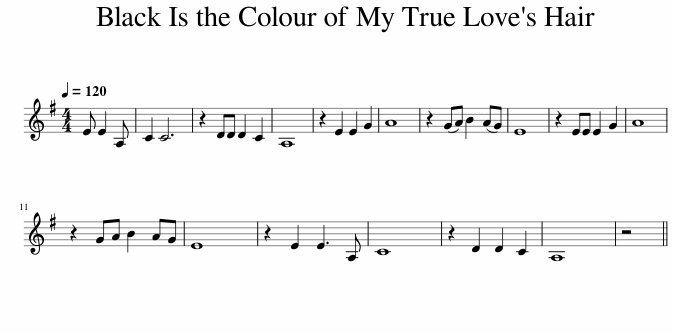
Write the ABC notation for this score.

X:1
L:1/8
Q:1/4=120
M:4/4
I:linebreak $
K:G
V:1 treble
V:1
 E E2 A, | C2 C6 | z2 DD D2 C2 | A,8 | z2 E2 E2 G2 | %5
 A8 | z2 (GA) B2 (AG) | E8 | z2 EE E2 G2 | A8 |$ %10
 z2 GA B2 AG | E8 | z2 E2 E3 A, | C8 | z2 D2 D2 C2 | %15
 A,8 | z4 || %17
